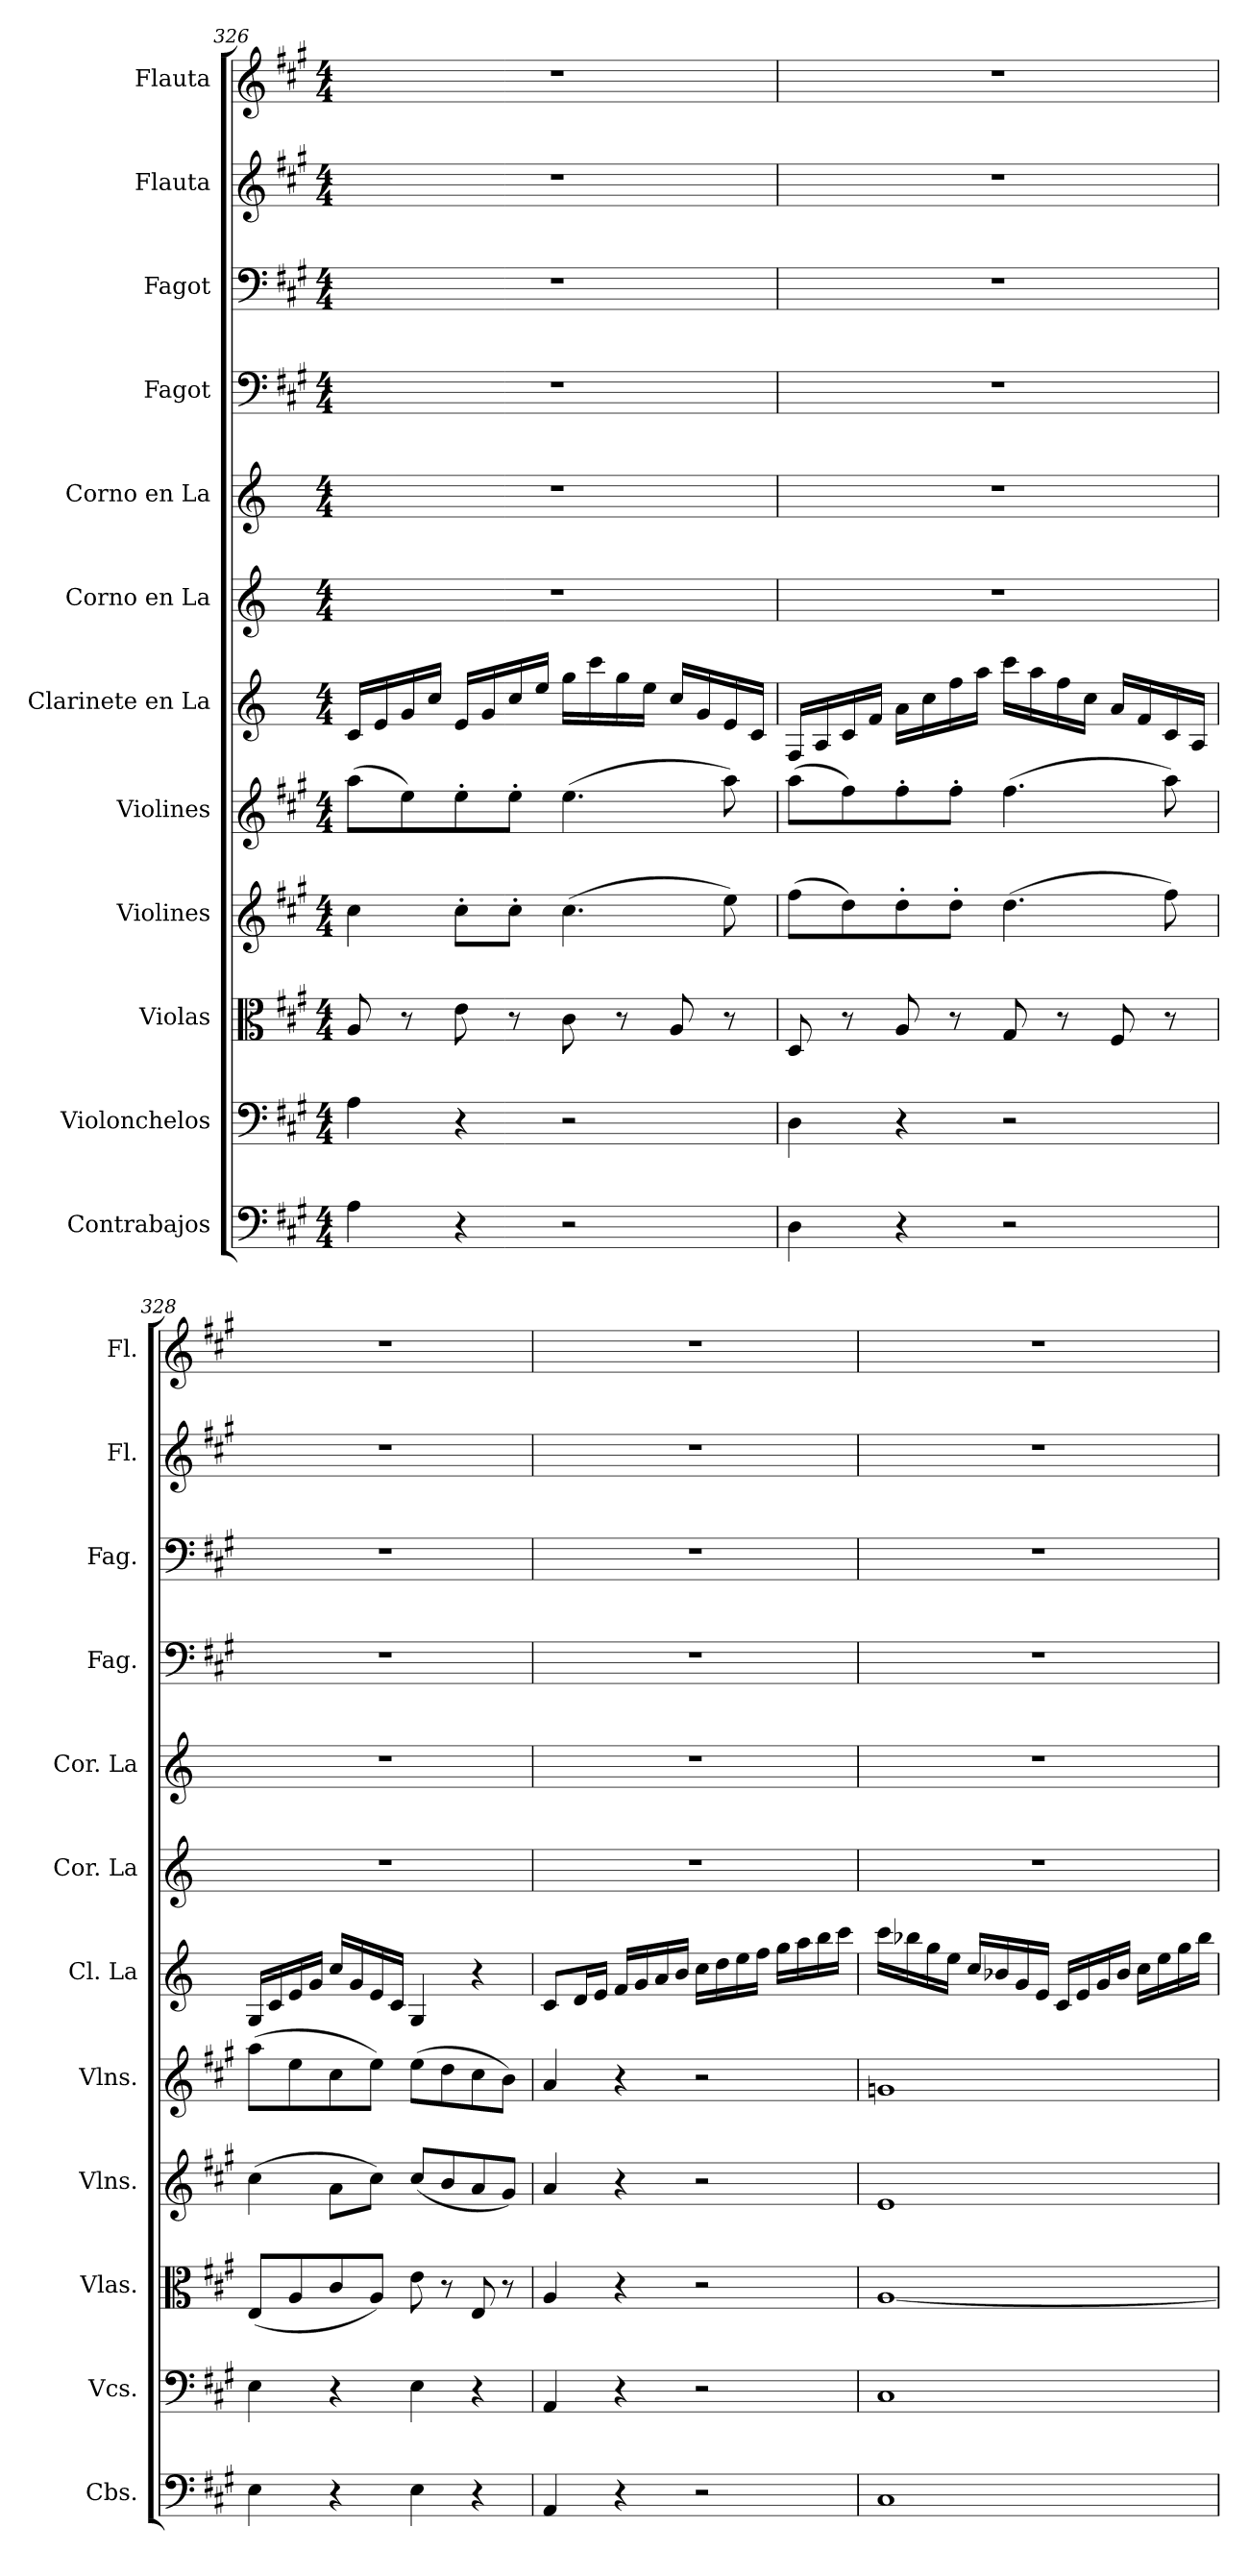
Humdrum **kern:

**kern	**kern	**kern	**kern	**kern	**kern	**kern	**kern	**kern	**kern	**kern	**kern
*part12	*part11	*part10	*part9	*part8	*part7	*part6	*part5	*part4	*part3	*part2	*part1
*staff12	*staff11	*staff10	*staff9	*staff8	*staff7	*staff6	*staff5	*staff4	*staff3	*staff2	*staff1
*I"Contrabajos	*I"Violonchelos	*I"Violas	*I"Violines	*I"Violines	*I"Clarinete en La	*I"Corno en La	*I"Corno en La	*I"Fagot	*I"Fagot	*I"Flauta	*I"Flauta
*I'Cbs.	*I'Vcs.	*I'Vlas.	*I'Vlns.	*I'Vlns.	*I'Cl. La	*I'Cor. La	*I'Cor. La	*I'Fag.	*I'Fag.	*I'Fl.	*I'Fl.
*clefF4	*clefF4	*clefC3	*clefG2	*clefG2	*clefG2	*clefG2	*clefG2	*clefF4	*clefF4	*clefG2	*clefG2
*ITrd7c12	*	*	*	*	*ITrd2c3	*ITrd2c3	*ITrd2c3	*	*	*	*
*k[f#c#g#]	*k[f#c#g#]	*k[f#c#g#]	*k[f#c#g#]	*k[f#c#g#]	*k[f#c#g#]	*k[f#c#g#]	*k[f#c#g#]	*k[f#c#g#]	*k[f#c#g#]	*k[f#c#g#]	*k[f#c#g#]
*M4/4	*M4/4	*M4/4	*M4/4	*M4/4	*M4/4	*M4/4	*M4/4	*M4/4	*M4/4	*M4/4	*M4/4
=326	=326	=326	=326	=326	=326	=326	=326	=326	=326	=326	=326
4AA\	4A\	8A/	4cc#\	(>8aa\L	16A/LL	1r	1r	1r	1r	1r	1r
.	.	.	.	.	16c#/	.	.	.	.	.	.
.	.	8r	.	8ee\)	16e/	.	.	.	.	.	.
.	.	.	.	.	16a/JJ	.	.	.	.	.	.
4r	4r	8e\	8cc#'\L	8ee'\	16c#/LL	.	.	.	.	.	.
.	.	.	.	.	16e/	.	.	.	.	.	.
.	.	8r	8cc#'\J	8ee'\J	16a/	.	.	.	.	.	.
.	.	.	.	.	16cc#/JJ	.	.	.	.	.	.
2r	2r	8c#\	(>4.cc#\	(>4.ee\	16ee\LL	.	.	.	.	.	.
.	.	.	.	.	16aa\	.	.	.	.	.	.
.	.	8r	.	.	16ee\	.	.	.	.	.	.
.	.	.	.	.	16cc#\JJ	.	.	.	.	.	.
.	.	8A/	.	.	16a/LL	.	.	.	.	.	.
.	.	.	.	.	16e/	.	.	.	.	.	.
.	.	8r	8ee\)	8aa\)	16c#/	.	.	.	.	.	.
.	.	.	.	.	16A/JJ	.	.	.	.	.	.
!!LO:LB:g=z
=327	=327	=327	=327	=327	=327	=327	=327	=327	=327	=327	=327
4DD\	4D\	8D/	(>8ff#\L	(>8aa\L	16D/LL	1r	1r	1r	1r	1r	1r
.	.	.	.	.	16F#/	.	.	.	.	.	.
.	.	8r	8dd\)	8ff#\)	16A/	.	.	.	.	.	.
.	.	.	.	.	16d/JJ	.	.	.	.	.	.
4r	4r	8A/	8dd'\	8ff#'\	16f#\LL	.	.	.	.	.	.
.	.	.	.	.	16a\	.	.	.	.	.	.
.	.	8r	8dd'\J	8ff#'\J	16dd\	.	.	.	.	.	.
.	.	.	.	.	16ff#\JJ	.	.	.	.	.	.
2r	2r	8G#/	(>4.dd\	(>4.ff#\	16aa\LL	.	.	.	.	.	.
.	.	.	.	.	16ff#\	.	.	.	.	.	.
.	.	8r	.	.	16dd\	.	.	.	.	.	.
.	.	.	.	.	16a\JJ	.	.	.	.	.	.
.	.	8F#/	.	.	16f#/LL	.	.	.	.	.	.
.	.	.	.	.	16d/	.	.	.	.	.	.
.	.	8r	8ff#\)	8aa\)	16A/	.	.	.	.	.	.
.	.	.	.	.	16F#/JJ	.	.	.	.	.	.
=328	=328	=328	=328	=328	=328	=328	=328	=328	=328	=328	=328
4EE\	4E\	(<8E/L	(>4cc#\	(>8aa\L	16E/LL	1r	1r	1r	1r	1r	1r
.	.	.	.	.	16A/	.	.	.	.	.	.
.	.	8A/	.	8ee\	16c#/	.	.	.	.	.	.
.	.	.	.	.	16e/JJ	.	.	.	.	.	.
4r	4r	8c#/	8a\L	8cc#\	16a/LL	.	.	.	.	.	.
.	.	.	.	.	16e/	.	.	.	.	.	.
.	.	8A/J)	8cc#\J)	8ee\J)	16c#/	.	.	.	.	.	.
.	.	.	.	.	16A/JJ	.	.	.	.	.	.
4EE\	4E\	8e\	(<8cc#/L	(>8ee\L	4E/	.	.	.	.	.	.
.	.	8r	8b/	8dd\	.	.	.	.	.	.	.
4r	4r	8E/	8a/	8cc#\	4r	.	.	.	.	.	.
.	.	8r	8g#/J)	8b\J)	.	.	.	.	.	.	.
=329	=329	=329	=329	=329	=329	=329	=329	=329	=329	=329	=329
4AAA/	4AA/	4A/	4a/	4a/	8A/L	1r	1r	1r	1r	1r	1r
.	.	.	.	.	16B/L	.	.	.	.	.	.
.	.	.	.	.	16c#/JJ	.	.	.	.	.	.
4r	4r	4r	4r	4r	16d/LL	.	.	.	.	.	.
.	.	.	.	.	16e/	.	.	.	.	.	.
.	.	.	.	.	16f#/	.	.	.	.	.	.
.	.	.	.	.	16g#/JJ	.	.	.	.	.	.
2r	2r	2r	2r	2r	16a\LL	.	.	.	.	.	.
.	.	.	.	.	16b\	.	.	.	.	.	.
.	.	.	.	.	16cc#\	.	.	.	.	.	.
.	.	.	.	.	16dd\JJ	.	.	.	.	.	.
.	.	.	.	.	16ee\LL	.	.	.	.	.	.
.	.	.	.	.	16ff#\	.	.	.	.	.	.
.	.	.	.	.	16gg#\	.	.	.	.	.	.
.	.	.	.	.	16aa\JJ	.	.	.	.	.	.
=330	=330	=330	=330	=330	=330	=330	=330	=330	=330	=330	=330
1CC#	1C#	[1A	1e	1gn	16aa\LL	1r	1r	1r	1r	1r	1r
.	.	.	.	.	16ggn\	.	.	.	.	.	.
.	.	.	.	.	16ee\	.	.	.	.	.	.
.	.	.	.	.	16cc#\JJ	.	.	.	.	.	.
.	.	.	.	.	16a/LL	.	.	.	.	.	.
.	.	.	.	.	16gn/	.	.	.	.	.	.
.	.	.	.	.	16e/	.	.	.	.	.	.
.	.	.	.	.	16c#/JJ	.	.	.	.	.	.
.	.	.	.	.	16A/LL	.	.	.	.	.	.
.	.	.	.	.	16c#/	.	.	.	.	.	.
.	.	.	.	.	16e/	.	.	.	.	.	.
.	.	.	.	.	16g/JJ	.	.	.	.	.	.
.	.	.	.	.	16a\LL	.	.	.	.	.	.
.	.	.	.	.	16cc#\	.	.	.	.	.	.
.	.	.	.	.	16ee\	.	.	.	.	.	.
.	.	.	.	.	16gg\JJ	.	.	.	.	.	.
=	=	=	=	=	=	=	=	=	=	=	=
*-	*-	*-	*-	*-	*-	*-	*-	*-	*-	*-	*-
